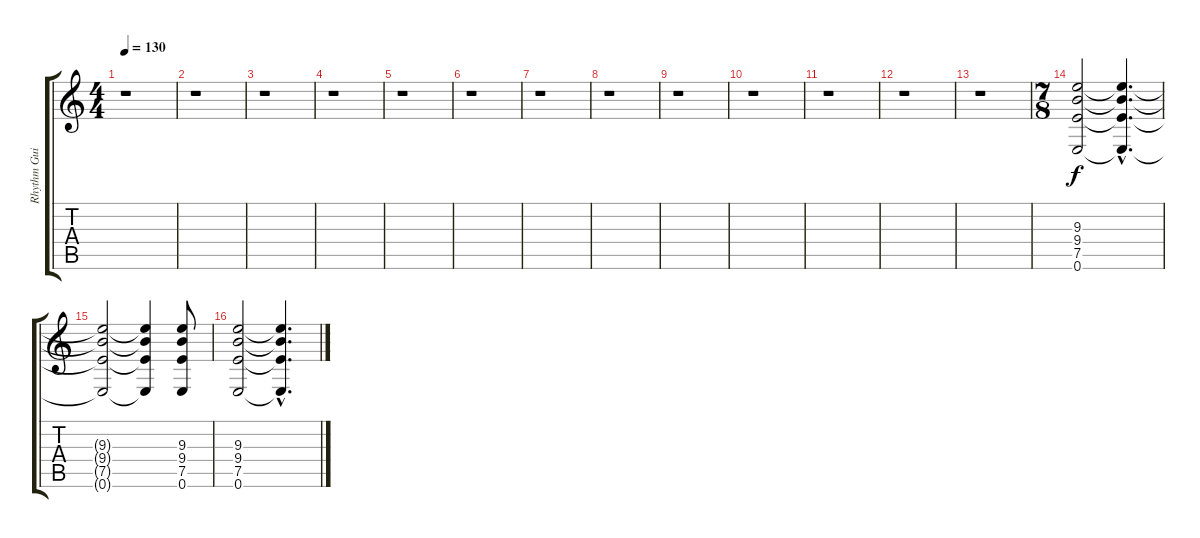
\track ("Rhythm Guitar 2" "Rhythm Gui") {instrument overdrivenguitar}
\staff {score tabs}
\tuning (E4 B3 G3 D3 A2 E2) {hide}
\ts (4 4)
\tempo 130
\clef g2
\ks c
r.1{dy f} |
r.1 |
r.1 |
r.1 |
r.1 |
r.1 |
r.1 |
r.1 |
r.1 |
r.1 |
r.1 |
r.1 |
r.1 |
\ts (7 8)
(9.3 9.4 7.5 0.6).2 (9.3{hac t} 9.4{hac t} 7.5{hac t} 0.6{hac t}).4{d} |
(9.3{t} 9.4{t} 7.5{t} 0.6{t}).2 (9.3{t} 9.4{t} 7.5{t} 0.6{t}).4 (9.3 9.4 7.5 0.6).8 |
(9.3 9.4 7.5 0.6).2 (9.3{hac t} 9.4{hac t} 7.5{hac t} 0.6{hac t}).4{d}
